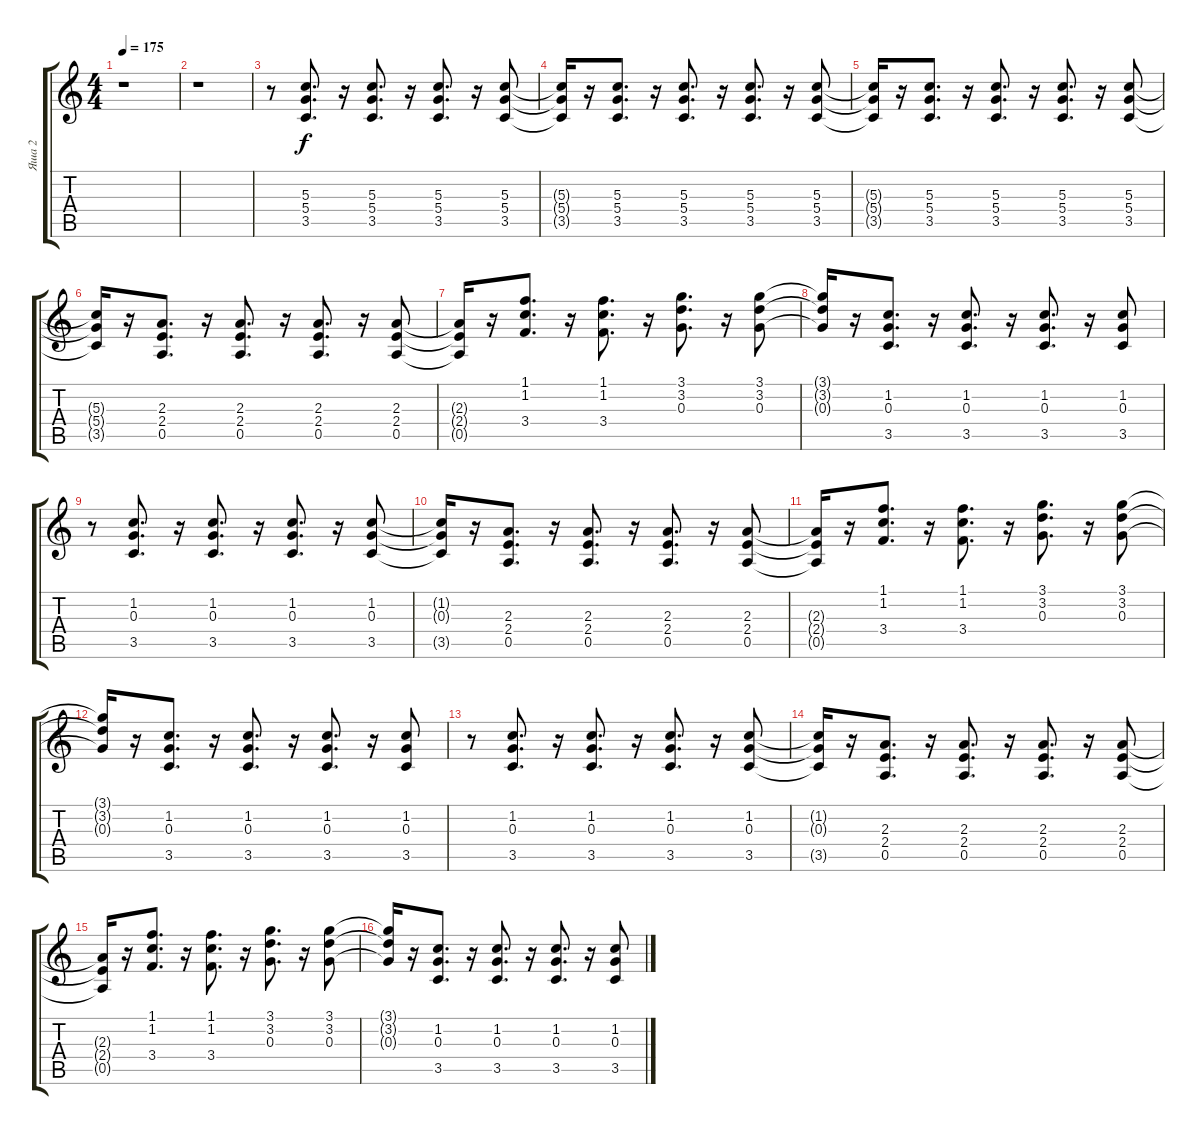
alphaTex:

\track ("Яша 2" "Яша 2") {instrument distortionguitar}
\staff {score tabs}
\tuning (E4 B3 G3 D3 A2 E2) {hide}
\ts (4 4)
\tempo 175
\clef g2
\ks c
r.1{dy f instrument distortionguitar} |
r.1 |
r.8 (5.3 5.4 3.5).8{d} r.16 (5.3 5.4 3.5).8{d} r.16 (5.3 5.4 3.5).8{d} r.16 (5.3 5.4 3.5).8 |
(5.3{t} 5.4{t} 3.5{t}).16 r.16 (5.3 5.4 3.5).8{d} r.16 (5.3 5.4 3.5).8{d} r.16 (5.3 5.4 3.5).8{d} r.16 (5.3 5.4 3.5).8 |
(5.3{t} 5.4{t} 3.5{t}).16 r.16 (5.3 5.4 3.5).8{d} r.16 (5.3 5.4 3.5).8{d} r.16 (5.3 5.4 3.5).8{d} r.16 (5.3 5.4 3.5).8 |
(5.3{t} 5.4{t} 3.5{t}).16 r.16 (2.3 2.4 0.5).8{d} r.16 (2.3 2.4 0.5).8{d} r.16 (2.3 2.4 0.5).8{d} r.16 (2.3 2.4 0.5).8 |
(2.3{t} 2.4{t} 0.5{t}).16 r.16 (1.1 1.2 3.4).8{d} r.16 (1.1 1.2 3.4).8{d} r.16 (3.1 3.2 0.3).8{d} r.16 (3.1 3.2 0.3).8 |
(3.1{t} 3.2{t} 0.3{t}).16 r.16 (1.2 0.3 3.5).8{d} r.16 (1.2 0.3 3.5).8{d} r.16 (1.2 0.3 3.5).8{d} r.16 (1.2 0.3 3.5).8 |
r.8 (1.2 0.3 3.5).8{d} r.16 (1.2 0.3 3.5).8{d} r.16 (1.2 0.3 3.5).8{d} r.16 (1.2 0.3 3.5).8 |
(1.2{t} 0.3{t} 3.5{t}).16 r.16 (2.3 2.4 0.5).8{d} r.16 (2.3 2.4 0.5).8{d} r.16 (2.3 2.4 0.5).8{d} r.16 (2.3 2.4 0.5).8 |
(2.3{t} 2.4{t} 0.5{t}).16 r.16 (1.1 1.2 3.4).8{d} r.16 (1.1 1.2 3.4).8{d} r.16 (3.1 3.2 0.3).8{d} r.16 (3.1 3.2 0.3).8 |
(3.1{t} 3.2{t} 0.3{t}).16 r.16 (1.2 0.3 3.5).8{d} r.16 (1.2 0.3 3.5).8{d} r.16 (1.2 0.3 3.5).8{d} r.16 (1.2 0.3 3.5).8 |
r.8 (1.2 0.3 3.5).8{d} r.16 (1.2 0.3 3.5).8{d} r.16 (1.2 0.3 3.5).8{d} r.16 (1.2 0.3 3.5).8 |
(1.2{t} 0.3{t} 3.5{t}).16 r.16 (2.3 2.4 0.5).8{d} r.16 (2.3 2.4 0.5).8{d} r.16 (2.3 2.4 0.5).8{d} r.16 (2.3 2.4 0.5).8 |
(2.3{t} 2.4{t} 0.5{t}).16 r.16 (1.1 1.2 3.4).8{d} r.16 (1.1 1.2 3.4).8{d} r.16 (3.1 3.2 0.3).8{d} r.16 (3.1 3.2 0.3).8 |
(3.1{t} 3.2{t} 0.3{t}).16 r.16 (1.2 0.3 3.5).8{d} r.16 (1.2 0.3 3.5).8{d} r.16 (1.2 0.3 3.5).8{d} r.16 (1.2 0.3 3.5).8
